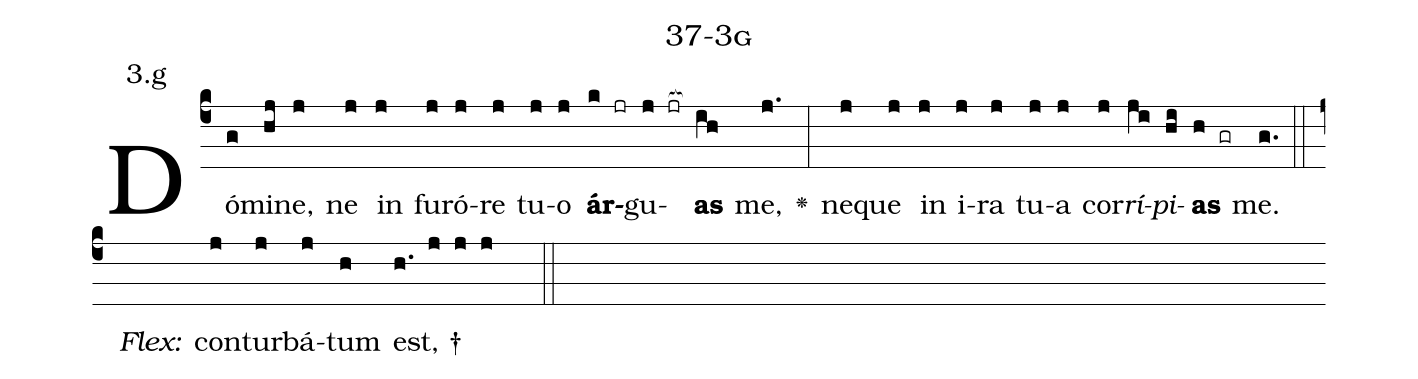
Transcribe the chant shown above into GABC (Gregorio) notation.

name: 37-3g;
annotation: 3.g;
%%
(c4)Dó(g)mi(hj)ne,(j) ne(j) in(j) fu(j)ró(j)re(j) tu(j)o(j) <b>ár</b>(k jr)gu(j jr[ocb:1{])<b>as</b>(ih[ocb:0}]) me,(j.) <v>\greheightstar</v>(:) ne(j)que(j) in(j) i(j)ra(j) tu(j)a(j) cor(j)<i>rí</i>(ji)<i>pi</i>(hi)<b>as</b>(h gr) me.(g.) (::)
<i>Flex:</i>()  con(j)tur(j)bá(j)tum(h) est, †(h. j j j  ::)

%E(j) u(j) o(ji) u(hi) a(h) e.(g.) (::)
